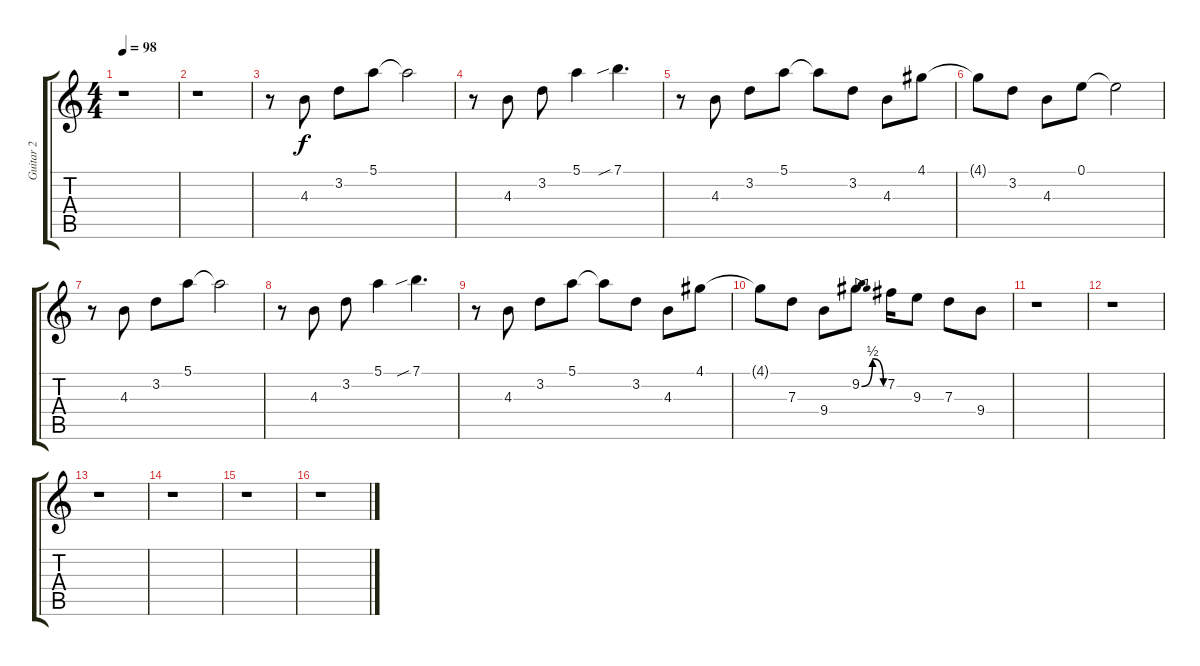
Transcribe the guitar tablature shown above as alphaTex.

\track ("Guitar 2" "Guitar 2") {instrument acousticguitarsteel}
\staff {score tabs}
\tuning (E4 B3 G3 D3 A2 E2) {hide}
\ts (4 4)
\tempo 98
\clef g2
\ks c
r.1{dy f} |
r.1 |
r.8 4.3.8 3.2.8 5.1.8 5.1{t}.2 |
r.8 4.3.8 3.2.8 5.1.4 7.1{sib}.4{d} |
r.8 4.3.8 3.2.8 5.1.8 5.1{t}.8 3.2.8 4.3.8 4.1.8 |
4.1{t}.8 3.2.8 4.3.8 0.1.8 0.1{t}.2 |
r.8 4.3.8 3.2.8 5.1.8 5.1{t}.2 |
r.8 4.3.8 3.2.8 5.1.4 7.1{sib}.4{d} |
r.8 4.3.8 3.2.8 5.1.8 5.1{t}.8 3.2.8 4.3.8 4.1.8 |
4.1{t}.8 7.3.8 9.4.8 9.2{be (bendrelease 0 0 31 2 31 2 60 0)}.8{d} 7.2.16 9.3.8 7.3.8 9.4.8 |
r.1 |
r.1 |
r.1 |
r.1 |
r.1 |
r.1
